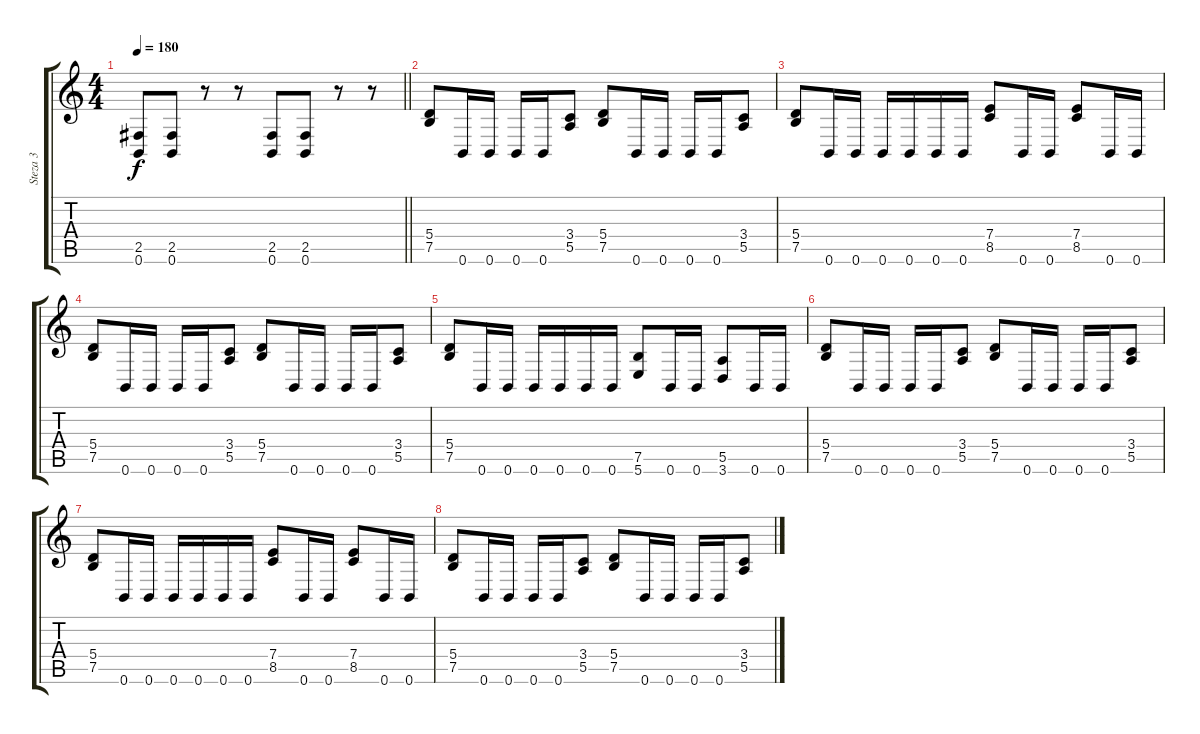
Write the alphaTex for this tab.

\track ("Steza 3" "Steza 3") {instrument overdrivenguitar}
\staff {score tabs}
\tuning (B3 Gb3 D3 A2 E2 B1) {hide}
\ts (4 4)
\tempo 180
\clef g2
\barLineRight lightlight
\ks c
(2.5 0.6).8{dy f} (2.5 0.6).8 r.8 r.8 (2.5 0.6).8 (2.5 0.6).8 r.8 r.8 |
\section ("" "")
(5.4 7.5).8 0.6.16 0.6.16 0.6.16 0.6.16 (3.4 5.5).8 (5.4 7.5).8 0.6.16 0.6.16 0.6.16 0.6.16 (3.4 5.5).8 |
(5.4 7.5).8 0.6.16 0.6.16 0.6.16 0.6.16 0.6.16 0.6.16 (7.4 8.5).8 0.6.16 0.6.16 (7.4 8.5).8 0.6.16 0.6.16 |
(5.4 7.5).8 0.6.16 0.6.16 0.6.16 0.6.16 (3.4 5.5).8 (5.4 7.5).8 0.6.16 0.6.16 0.6.16 0.6.16 (3.4 5.5).8 |
(5.4 7.5).8 0.6.16 0.6.16 0.6.16 0.6.16 0.6.16 0.6.16 (7.5 5.6).8 0.6.16 0.6.16 (5.5 3.6).8 0.6.16 0.6.16 |
(5.4 7.5).8 0.6.16 0.6.16 0.6.16 0.6.16 (3.4 5.5).8 (5.4 7.5).8 0.6.16 0.6.16 0.6.16 0.6.16 (3.4 5.5).8 |
(5.4 7.5).8 0.6.16 0.6.16 0.6.16 0.6.16 0.6.16 0.6.16 (7.4 8.5).8 0.6.16 0.6.16 (7.4 8.5).8 0.6.16 0.6.16 |
(5.4 7.5).8 0.6.16 0.6.16 0.6.16 0.6.16 (3.4 5.5).8 (5.4 7.5).8 0.6.16 0.6.16 0.6.16 0.6.16 (3.4 5.5).8
